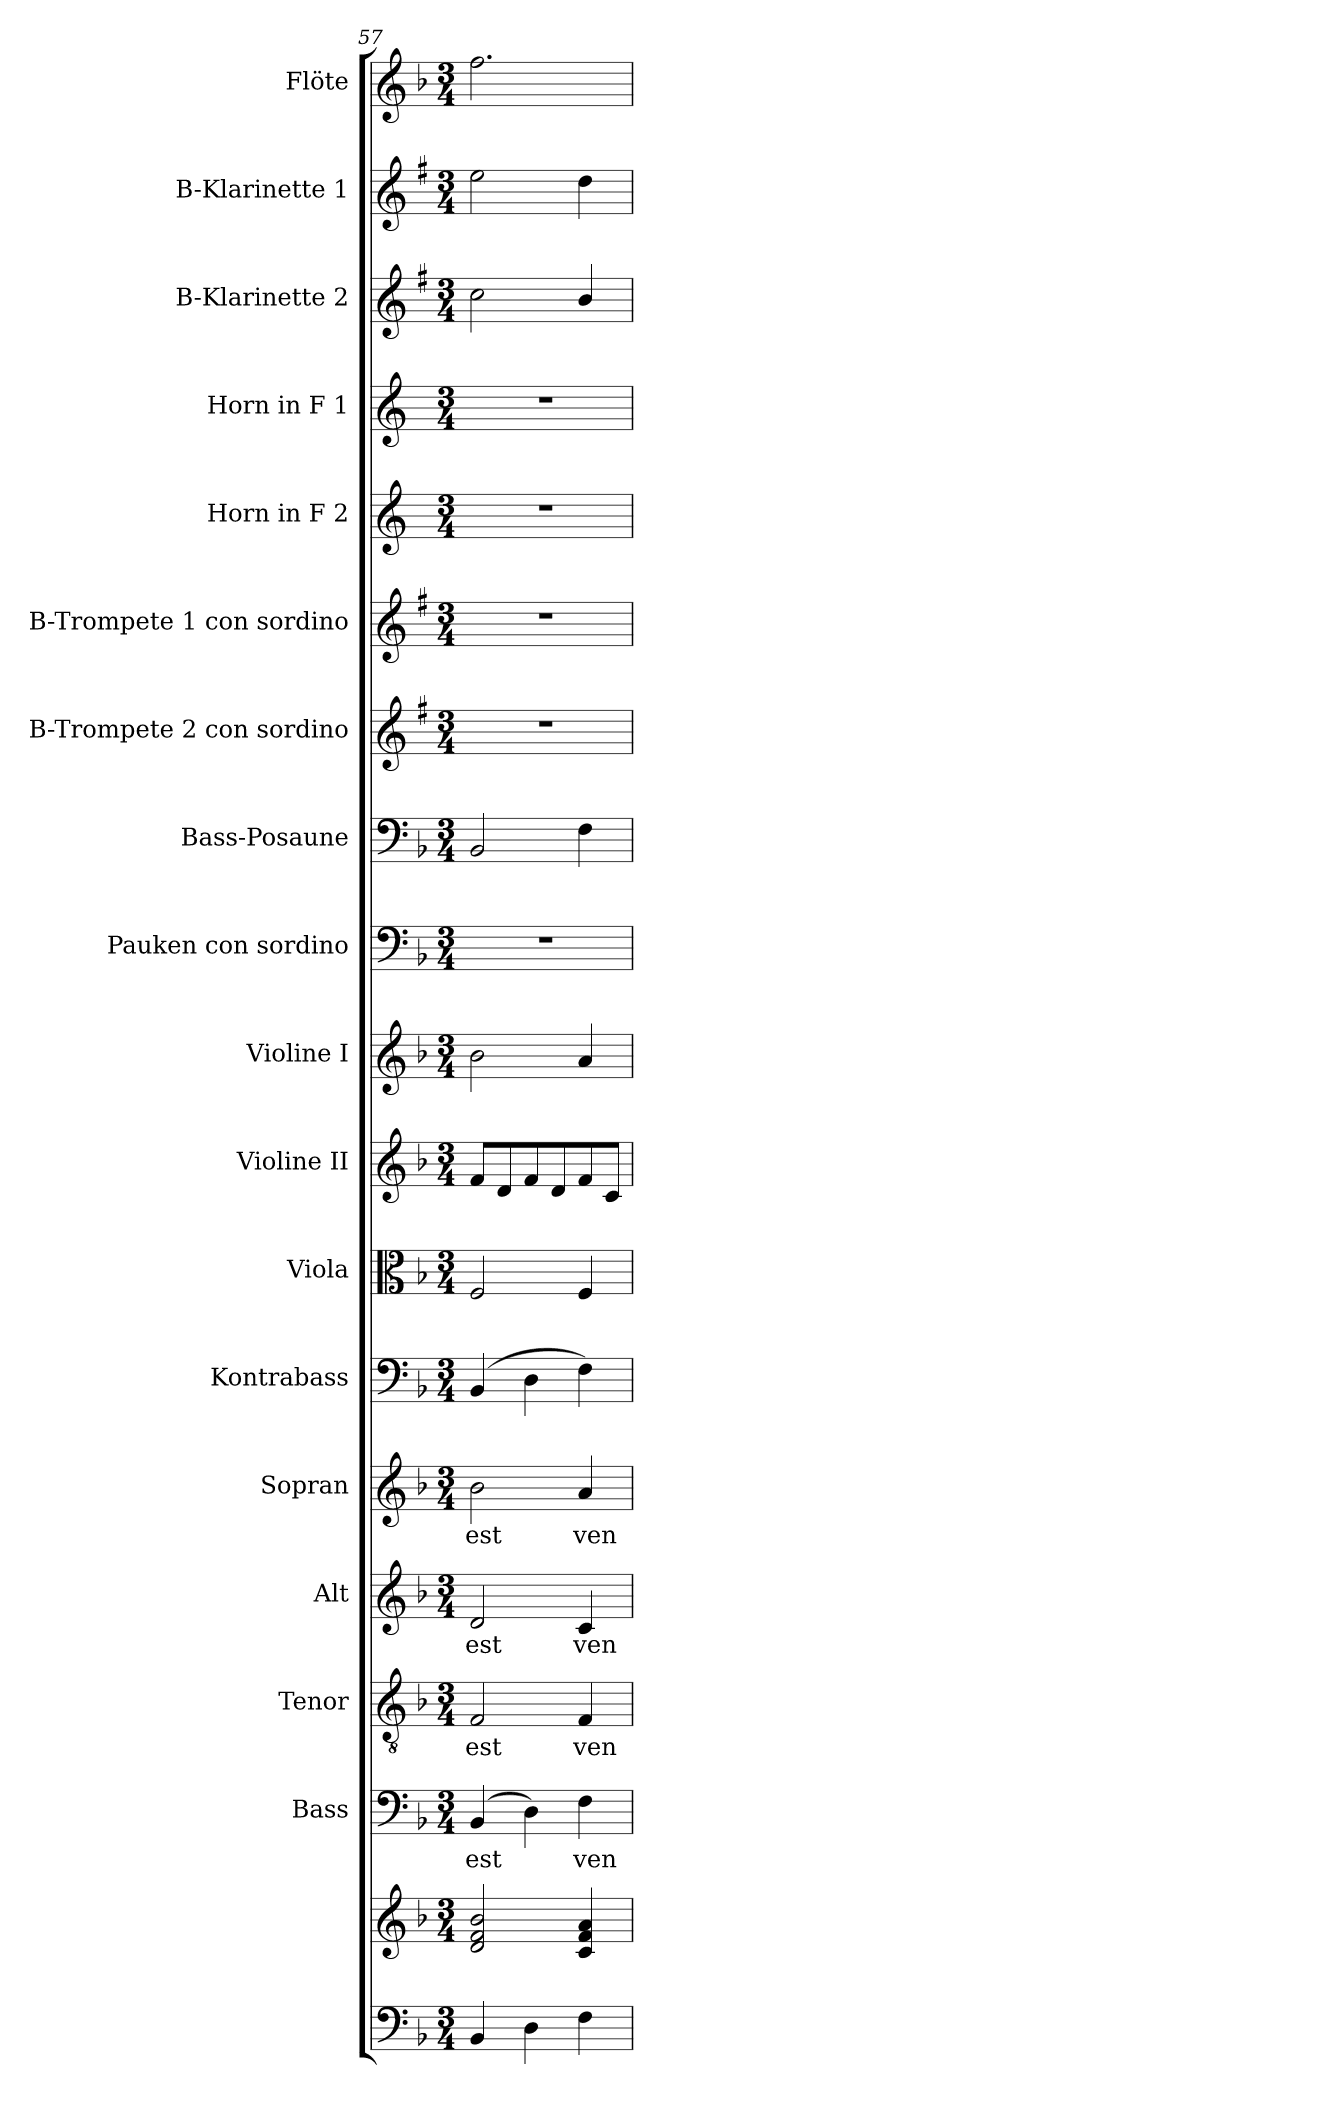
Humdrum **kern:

**kern	**kern	**kern	**text	**kern	**text	**kern	**text	**kern	**text	**kern	**kern	**kern	**kern	**kern	**kern	**kern	**kern	**kern	**kern	**kern	**kern	**kern
*part18	*part18	*part17	*part17	*part16	*part16	*part15	*part15	*part14	*part14	*part13	*part12	*part11	*part10	*part9	*part8	*part7	*part6	*part5	*part4	*part3	*part2	*part1
*staff19	*staff18	*staff17	*staff17	*staff16	*staff16	*staff15	*staff15	*staff14	*staff14	*staff13	*staff12	*staff11	*staff10	*staff9	*staff8	*staff7	*staff6	*staff5	*staff4	*staff3	*staff2	*staff1
*	*	*I"Bass	*	*I"Tenor	*	*I"Alt	*	*I"Sopran	*	*I"Kontrabass	*I"Viola	*I"Violine II	*I"Violine I	*I"Pauken con sordino	*I"Bass-Posaune	*I"B-Trompete 2 con sordino	*I"B-Trompete 1 con sordino	*I"Horn in F 2	*I"Horn in F 1	*I"B-Klarinette 2	*I"B-Klarinette 1	*I"Flöte
*	*	*I'B.	*	*I'T.	*	*I'A.	*	*I'S.	*	*I'Kb.	*I'Vla.	*I'Vl. II	*I'Vl. I	*I'Pk.	*I'B. Pos.	*I'B Trp. 2	*I'B Trp. 1	*	*	*I'B Kl. 2	*I'B Kl. 1	*I'Fl.
*clefF4	*clefG2	*clefF4	*	*clefGv2	*	*clefG2	*	*clefG2	*	*clefF4	*clefC3	*clefG2	*clefG2	*clefF4	*clefF4	*clefG2	*clefG2	*clefG2	*clefG2	*clefG2	*clefG2	*clefG2
*	*	*	*	*	*	*	*	*	*	*ITrd7c12	*	*	*	*	*	*ITrd1c2	*ITrd1c2	*ITrd4c7	*ITrd4c7	*ITrd1c2	*ITrd1c2	*
*k[b-]	*k[b-]	*k[b-]	*	*k[b-]	*	*k[b-]	*	*k[b-]	*	*k[b-]	*k[b-]	*k[b-]	*k[b-]	*k[b-]	*k[b-]	*k[b-]	*k[b-]	*k[b-]	*k[b-]	*k[b-]	*k[b-]	*k[b-]
*F:	*F:	*F:	*	*F:	*	*F:	*	*F:	*	*F:	*F:	*F:	*F:	*F:	*F:	*F:	*F:	*F:	*F:	*F:	*F:	*F:
*M3/4	*M3/4	*M3/4	*	*M3/4	*	*M3/4	*	*M3/4	*	*M3/4	*M3/4	*M3/4	*M3/4	*M3/4	*M3/4	*M3/4	*M3/4	*M3/4	*M3/4	*M3/4	*M3/4	*M3/4
=57	=57	=57	=57	=57	=57	=57	=57	=57	=57	=57	=57	=57	=57	=57	=57	=57	=57	=57	=57	=57	=57	=57
!	!	!	!LO:LY:b	!	!LO:LY:b	!	!LO:LY:b	!	!LO:LY:b	!	!	!	!	!	!	!	!	!	!	!	!	!
4BB-/	2d/ 2f/ 2b-/	(4BB-/	est	2F/	est	2d/	est	2b-\	est	(4BBB-/	2F/	8f/L	2b-\	2.r	2BB-/	2.r	2.r	2.r	2.r	2b-\	2dd\	2.ff\
.	.	.	.	.	.	.	.	.	.	.	.	8d/	.	.	.	.	.	.	.	.	.	.
4D\	.	4D\)	.	.	.	.	.	.	.	4DD\	.	8f/	.	.	.	.	.	.	.	.	.	.
.	.	.	.	.	.	.	.	.	.	.	.	8d/	.	.	.	.	.	.	.	.	.	.
!	!	!	!LO:LY:b	!	!LO:LY:b	!	!LO:LY:b	!	!LO:LY:b	!	!	!	!	!	!	!	!	!	!	!	!	!
4F\	4c/ 4f/ 4a/	4F\	ven-	4F/	ven-	4c/	ven-	4a/	ven-	4FF\)	4F/	8f/	4a/	.	4F\	.	.	.	.	4a/	4cc\	.
.	.	.	.	.	.	.	.	.	.	.	.	8c/J	.	.	.	.	.	.	.	.	.	.
=	=	=	=	=	=	=	=	=	=	=	=	=	=	=	=	=	=	=	=	=	=	=
*-	*-	*-	*-	*-	*-	*-	*-	*-	*-	*-	*-	*-	*-	*-	*-	*-	*-	*-	*-	*-	*-	*-
